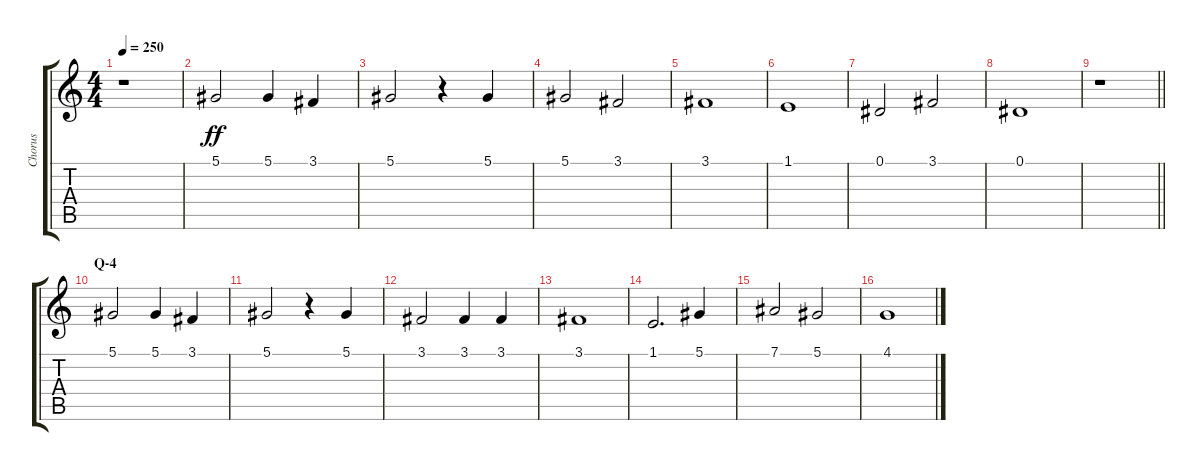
\track ("Chorus" "Chorus") {instrument voiceoohs}
\staff {score tabs}
\tuning (Eb4 Bb3 Gb3 Db3 Ab2 Eb2) {hide}
\ts (4 4)
\tempo 250
\clef g2
\ks c
r.1{dy ff} |
5.1.2 5.1.4 3.1.4 |
5.1.2 r.4 5.1.4 |
5.1.2 3.1.2 |
3.1.1 |
1.1.1 |
0.1.2 3.1.2 |
0.1.1 |
\barLineRight lightlight
r.1 |
\section ("" "Q-4")
5.1.2 5.1.4 3.1.4 |
5.1.2 r.4 5.1.4 |
3.1.2 3.1.4 3.1.4 |
3.1.1 |
1.1.2{d} 5.1.4 |
7.1.2 5.1.2 |
4.1.1
